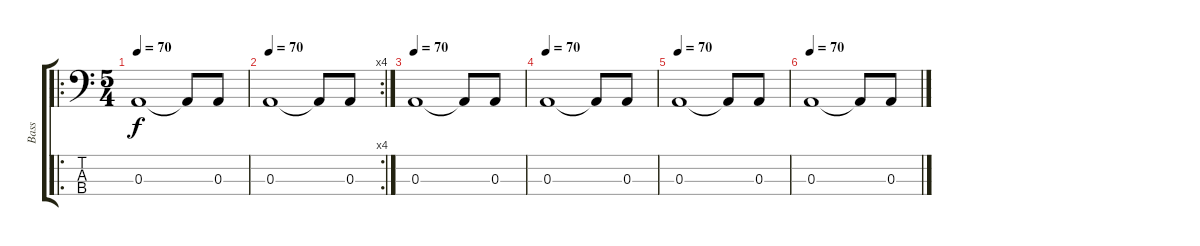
\track ("Bass" "Bass") {instrument electricbassfinger}
\staff {score tabs}
\tuning (G2 D2 A1 D1) {hide}
\ro
\ts (5 4)
\tempo 70
\clef f4
\ks c
0.3.1{dy f} 0.3{t}.8 0.3.8 |
\rc 4
\tempo 70
0.3.1 0.3{t}.8 0.3.8 |
\tempo 70
0.3.1{volume 11} 0.3{t}.8 0.3.8 |
\tempo 70
0.3.1{volume 8} 0.3{t}.8 0.3.8 |
\tempo 70
0.3.1{volume 5} 0.3{t}.8 0.3.8 |
\tempo 70
0.3.1{volume 0} 0.3{t}.8 0.3.8
